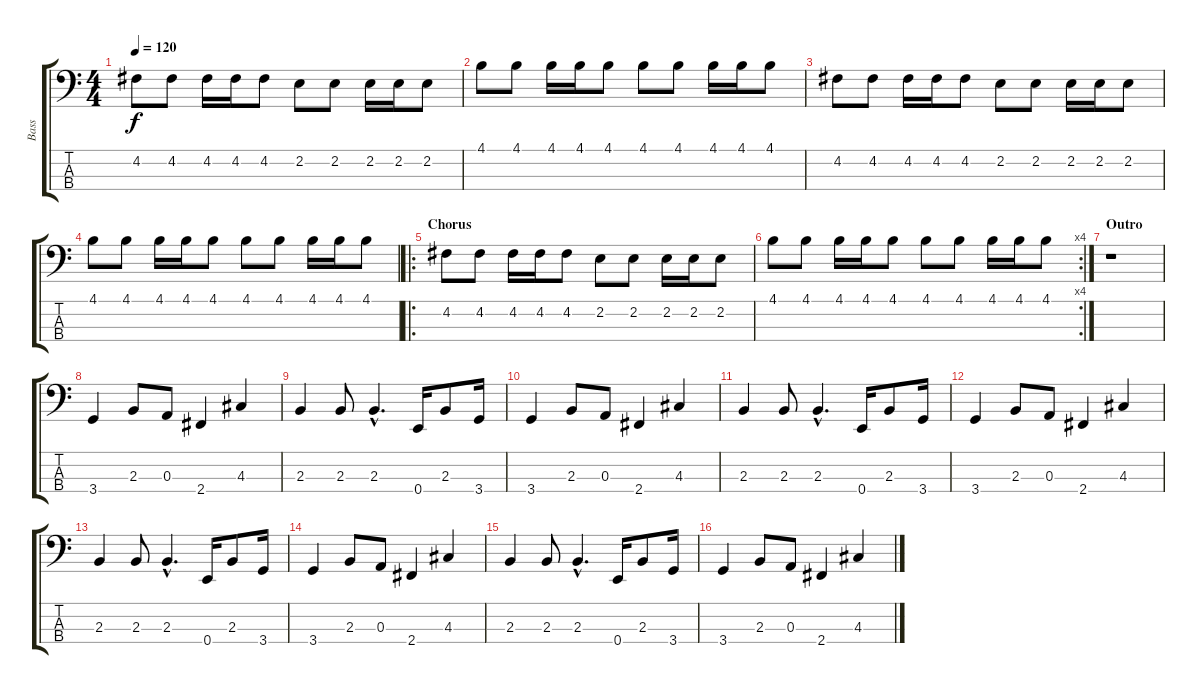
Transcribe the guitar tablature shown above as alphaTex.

\track ("Bass" "Bass") {instrument electricbassfinger}
\staff {score tabs}
\tuning (G2 D2 A1 E1) {hide}
\ts (4 4)
\tempo 120
\clef f4
\ks c
4.2.8{dy f} 4.2.8 4.2.16 4.2.16 4.2.8 2.2.8 2.2.8 2.2.16 2.2.16 2.2.8 |
4.1.8 4.1.8 4.1.16 4.1.16 4.1.8 4.1.8 4.1.8 4.1.16 4.1.16 4.1.8 |
4.2.8 4.2.8 4.2.16 4.2.16 4.2.8 2.2.8 2.2.8 2.2.16 2.2.16 2.2.8 |
4.1.8 4.1.8 4.1.16 4.1.16 4.1.8 4.1.8 4.1.8 4.1.16 4.1.16 4.1.8 |
\ro
\section ("" "Chorus")
4.2.8 4.2.8 4.2.16 4.2.16 4.2.8 2.2.8 2.2.8 2.2.16 2.2.16 2.2.8 |
\rc 4
4.1.8 4.1.8 4.1.16 4.1.16 4.1.8 4.1.8 4.1.8 4.1.16 4.1.16 4.1.8 |
\section ("" "Outro")
r.1 |
3.4.4 2.3.8 0.3.8 2.4.4 4.3.4 |
2.3.4 2.3.8 2.3{hac}.4{d} 0.4.16 2.3.8 3.4.16 |
3.4.4 2.3.8 0.3.8 2.4.4 4.3.4 |
2.3.4 2.3.8 2.3{hac}.4{d} 0.4.16 2.3.8 3.4.16 |
3.4.4 2.3.8 0.3.8 2.4.4 4.3.4 |
2.3.4 2.3.8 2.3{hac}.4{d} 0.4.16 2.3.8 3.4.16 |
3.4.4 2.3.8 0.3.8 2.4.4 4.3.4 |
2.3.4 2.3.8 2.3{hac}.4{d} 0.4.16 2.3.8 3.4.16 |
3.4.4 2.3.8 0.3.8 2.4.4 4.3.4
